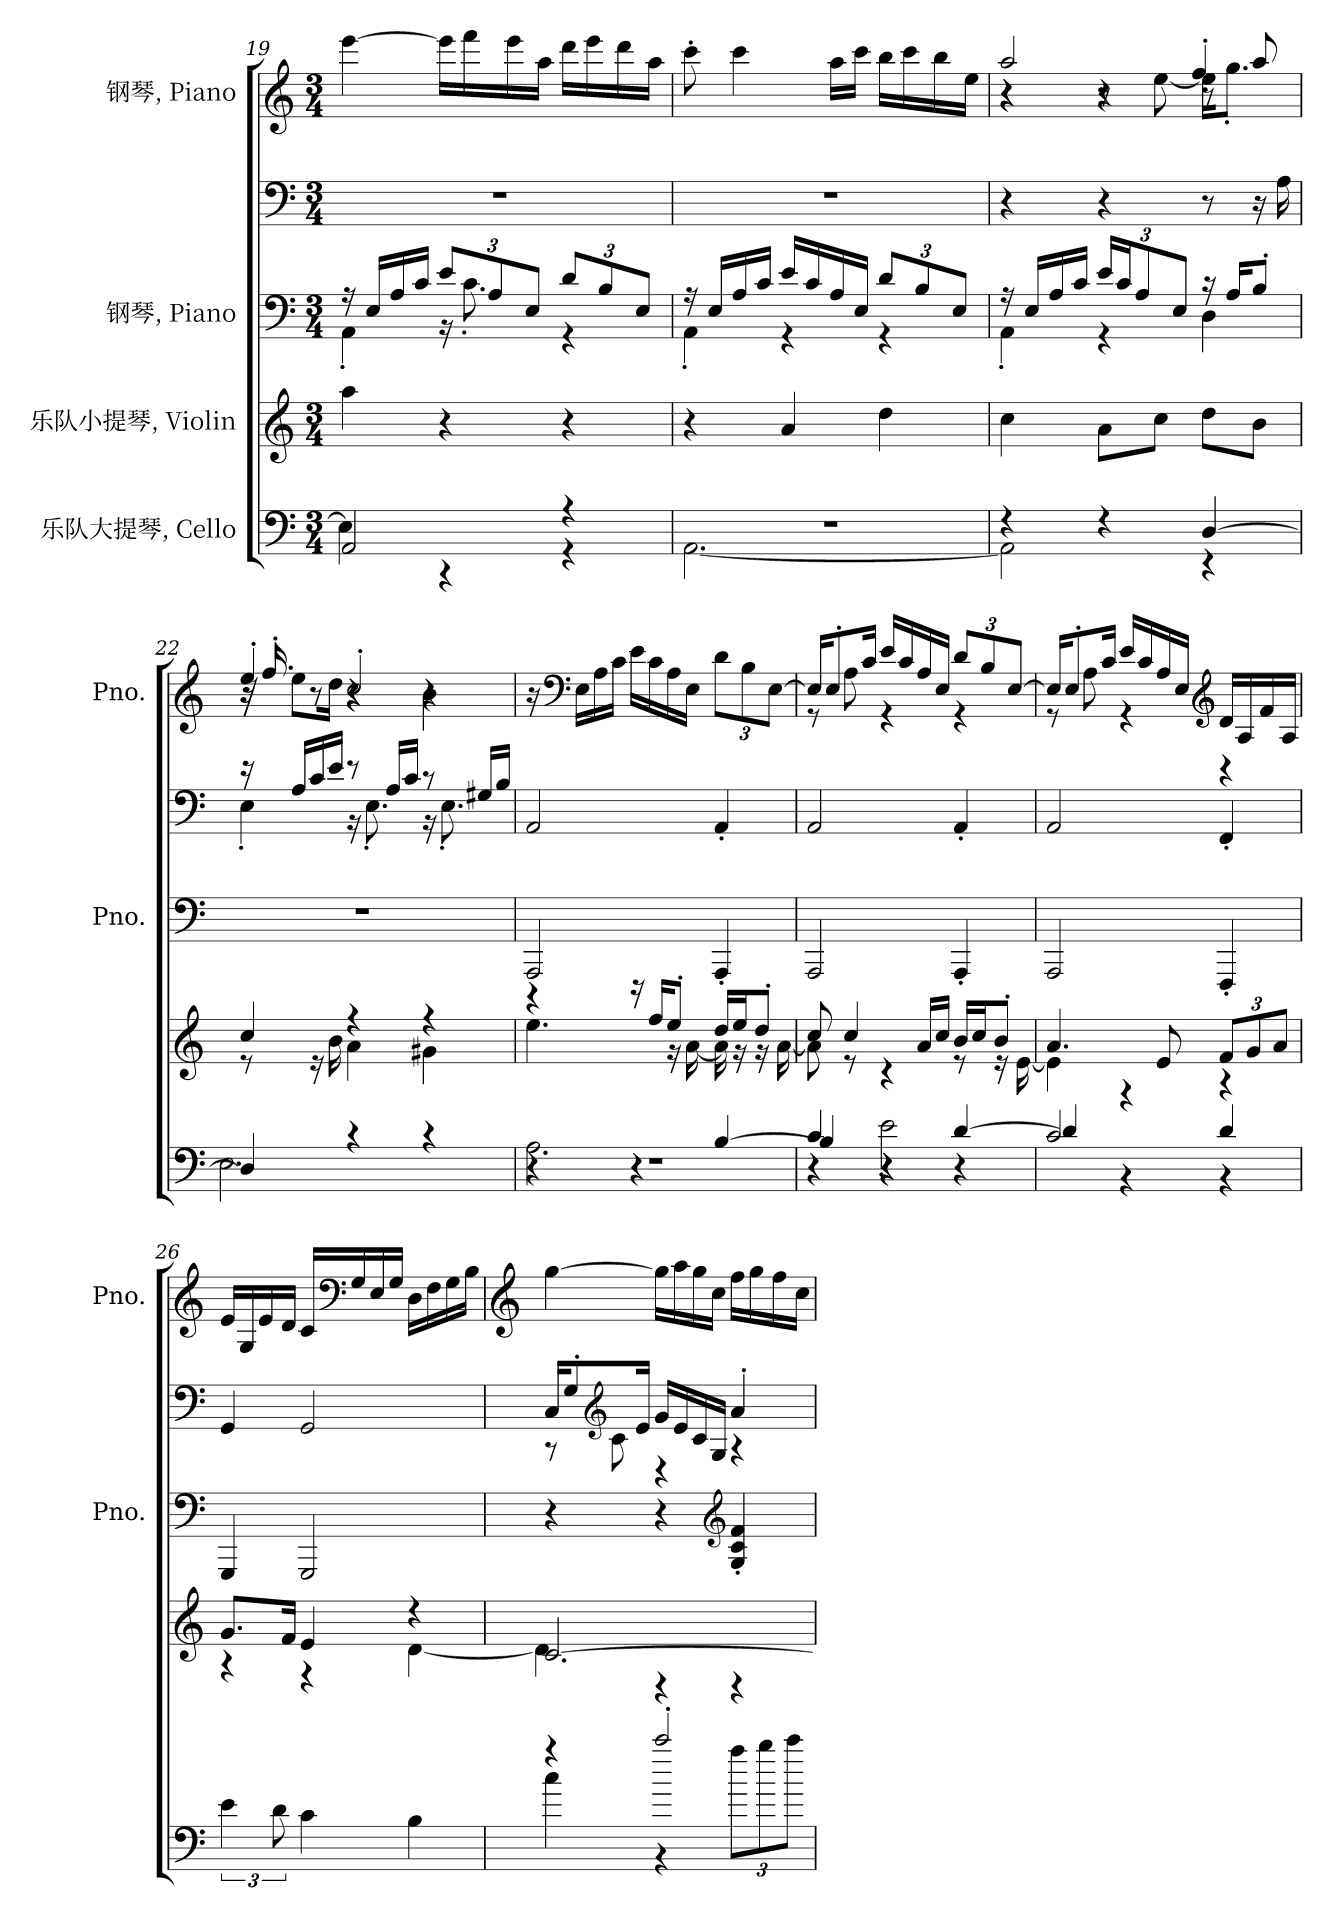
**kern	**kern	**kern	**kern	**kern
*part4	*part3	*part2	*part2	*part1
*staff5	*staff4	*staff3	*staff2	*staff1
*I"乐队大提琴, Cello	*I"乐队小提琴, Violin	*I"钢琴, Piano	*	*I"钢琴, Piano
*	*	*I'Pno.	*	*I'Pno.
!!LO:PB:g=z
*clefF4	*clefG2	*clefF4	*clefF4	*clefG2
*k[]	*k[]	*k[]	*k[]	*k[]
*M3/4	*M3/4	*M3/4	*M3/4	*M3/4
=19	=19	=19	=19	=19
*^	*	*^	*	*
2AA/	4E\]	4aa\	16r	4AA'\	2.r	[4eee\
.	.	.	16E/LL	.	.	.
.	.	.	16A/	.	.	.
.	.	.	16c/JJ	.	.	.
*	*	*	*Xbrackettup	*	*	*
.	4r	4r	12e/L	16r	.	16eee\LL]
.	.	.	.	8.c'\	.	16fff\
.	.	.	12A/	.	.	.
.	.	.	.	.	.	16eee\
.	.	.	12E/J	.	.	.
.	.	.	.	.	.	16aa\JJ
4r	4r	4r	12d/L	4r	.	16ddd\LL
.	.	.	.	.	.	16eee\
.	.	.	12B/	.	.	.
.	.	.	.	.	.	16ddd\
.	.	.	12E/J	.	.	.
.	.	.	.	.	.	16aa\JJ
=20	=20	=20	=20	=20	=20	=20
2.r	[2.AA\	4r	16r	4AA'\	2.r	8ccc'\
.	.	.	16E/LL	.	.	.
.	.	.	16A/	.	.	4ccc\
.	.	.	16c/JJ	.	.	.
.	.	4a/	16e/LL	4r	.	.
.	.	.	16c/	.	.	.
.	.	.	16A/	.	.	16aa\LL
.	.	.	16E/JJ	.	.	16ccc\JJ
.	.	4dd\	12d/L	4r	.	16bb\LL
.	.	.	.	.	.	16ccc\
.	.	.	12B/	.	.	.
.	.	.	.	.	.	16bb\
.	.	.	12E/J	.	.	.
.	.	.	.	.	.	16ee\JJ
=21	=21	=21	=21	=21	=21	=21
*	*	*	*	*	*	*^
*	*	*	*	*	*	*	*^
4r	2AA\]	4cc\	16r	4AA'\	4r	2aa/	4r	4r
.	.	.	16E/LL	.	.	.	.	.
.	.	.	16A/	.	.	.	.	.
.	.	.	16c/JJ	.	.	.	.	.
4r	.	8a\L	24e/LL	4r	4r	.	8r	4r
.	.	.	24c/J	.	.	.	.	.
.	.	.	12A/	.	.	.	.	.
.	.	8cc\J	.	.	.	.	[8ee\	.
.	.	.	12E/J	.	.	.	.	.
[4D/	4r	8dd\L	16r	4D\	8r	8r	16ee\KL]	4ff'/
.	.	.	16A/KL	.	.	.	8.gg'\J	.
.	.	8b\J	8B'/J	.	16r	8aa/	.	.
.	.	.	.	.	16A\	.	.	.
*	*	*	*v	*v	*	*	*	*
!!LO:LB:g=z	!!	!!
=22	=22	=22	=22	=22	=22	=22	=22
*	*	*^	*	*^	*	*	*
4D/]	2.E\	4cc/	8r	2.r	16r	4E'\	32r	16r	4ee'/
.	.	.	.	.	.	.	16.ff'/	.	.
.	.	.	.	.	16A/LL	.	.	8ee\L	.
.	.	.	16r	.	16c/	.	8r	.	.
.	.	.	16b\	.	16e/JJ	.	.	16dd\Jk	.
4r	.	4r	4a\	.	8r	16r	4r	4r	2cc'/
.	.	.	.	.	.	8.E'\	.	.	.
.	.	.	.	.	16A/LL	.	.	.	.
.	.	.	.	.	16c/JJ	.	.	.	.
4r	.	4r	4g#X\	.	8r	16r	4r	4b\	.
.	.	.	.	.	.	8.E'\	.	.	.
.	.	.	.	.	16G#X/LL	.	.	.	.
.	.	.	.	.	16B/JJ	.	.	.	.
*	*	*	*	*	*v	*v	*	*	*
*	*	*	*	*	*	*v	*v	*v
=23	=23	=23	=23	=23	=23	=23
*	*^	*	*	*	*	*
2.r	2.A\	4r	4r	4.ee\	2AAA/	2AA/	16r
*	*	*	*	*	*	*	*clefF4
.	.	.	.	.	.	.	16E\LL
.	.	.	.	.	.	.	16A\
.	.	.	.	.	.	.	16c\JJ
.	.	4r	16r	.	.	.	16e\LL
.	.	.	16ff/KL	.	.	.	16c\
.	.	.	8ee'/J	16r	.	.	16A\
.	.	.	.	[16a\	.	.	16E\JJ
*	*	*	*	*	*	*	*Xbrackettup
.	.	[4B/	16dd/LL	16a\]	4AAA'/	4AA'/	12d\L
.	.	.	16ee/J	16r	.	.	.
.	.	.	.	.	.	.	12B\
.	.	.	8dd'/J	16r	.	.	.
.	.	.	.	.	.	.	[12E\J
.	.	.	.	[16a\	.	.	.
!!LO:PB:g=z
=24	=24	=24	=24	=24	=24	=24	=24
*	*	*	*	*	*	*	*^
4c/	4r	4B/]	8cc/	8a\]	2AAA/	2AA/	16E/KL]	8r
.	.	.	.	.	.	.	8E'/	.
.	.	.	4cc/	8r	.	.	.	8A\
.	.	.	.	.	.	.	16c/Jk	.
4r	2e'\	4r	.	4r	.	.	16e/LL	4r
.	.	.	.	.	.	.	16c/	.
.	.	.	16a/LL	.	.	.	16A/	.
.	.	.	16cc/JJ	.	.	.	16E/JJ	.
4r	.	[4d/	16b/LL	8r	4AAA'/	4AA'/	12d/L	4r
.	.	.	16cc/J	.	.	.	.	.
.	.	.	.	.	.	.	12B/	.
.	.	.	8b'/J	16r	.	.	.	.
.	.	.	.	.	.	.	[12E/J	.
.	.	.	.	[16e\	.	.	.	.
*	*v	*v	*	*	*	*	*	*
=25	=25	=25	=25	=25	=25	=25	=25
2c/	4d/]	4.a/	4e\]	2AAA/	2AA/	16E/KL]	8r
.	.	.	.	.	.	8E'/	.
.	.	.	.	.	.	.	8A\
.	.	.	.	.	.	16c/Jk	.
.	4r	.	4r	.	.	16e/LL	4r
.	.	.	.	.	.	16c/	.
.	.	8e/	.	.	.	16A/	.
.	.	.	.	.	.	16E/JJ	.
*	*	*	*	*	*	*clefG2	*
*	*	*Xbrackettup	*	*	*	*	*
4d/	4r	12f/L	4r	4FFF'/	4FF'/	16d/LL	4r
.	.	.	.	.	.	16A/	.
.	.	12g/	.	.	.	.	.
.	.	.	.	.	.	16f/	.
.	.	12a/J	.	.	.	.	.
.	.	.	.	.	.	16A/JJ	.
*v	*v	*	*	*	*	*v	*v
=26	=26	=26	=26	=26	=26
6e\	8.g/L	4r	4GGG/	4GG/	16e/LL
.	.	.	.	.	16G/
.	.	.	.	.	16e/
12d\	.	.	.	.	.
.	16f/Jk	.	.	.	16d/JJ
4c\	4e/	4r	2GGG/	2GG/	16c/LL
*	*	*	*	*	*clefF4
.	.	.	.	.	16G/
.	.	.	.	.	16E/
.	.	.	.	.	16G/JJ
4B\	4r	[4d\	.	.	16D\LL
.	.	.	.	.	16F\
.	.	.	.	.	16G\
.	.	.	.	.	16B\JJ
!!LO:LB:g=z
=27	=27	=27	=27	=27	=27
*	*	*	*	*	*clefG2
*^	*	*	*	*^	*
4r	4cc\	[2.c/	4d\]	4r	16C/KL	8r	[4gg\
.	.	.	.	.	8G'/	.	.
*	*	*	*	*	*clefG2	*	*
.	.	.	.	.	.	8c\	.
.	.	.	.	.	16e/Jk	.	.
2ccc'/	4r	.	4r	4r	16g/LL	4r	16gg\LL]
.	.	.	.	.	16e/	.	16aa\
.	.	.	.	.	16c/	.	16gg\
.	.	.	.	.	16G/JJ	.	16cc\JJ
*	*	*	*	*clefG2	*	*	*
*	*Xbrackettup	*	*	*	*	*	*
.	12aa\L	.	4r	4G/' 4c/' 4f/'	4a'/	4r	16ff\LL
.	.	.	.	.	.	.	16gg\
.	12bb\	.	.	.	.	.	.
.	.	.	.	.	.	.	16ff\
.	12ccc\J	.	.	.	.	.	.
.	.	.	.	.	.	.	16cc\JJ
*v	*v	*	*	*	*v	*v	*
*	*v	*v	*	*	*
=	=	=	=	=
*-	*-	*-	*-	*-
